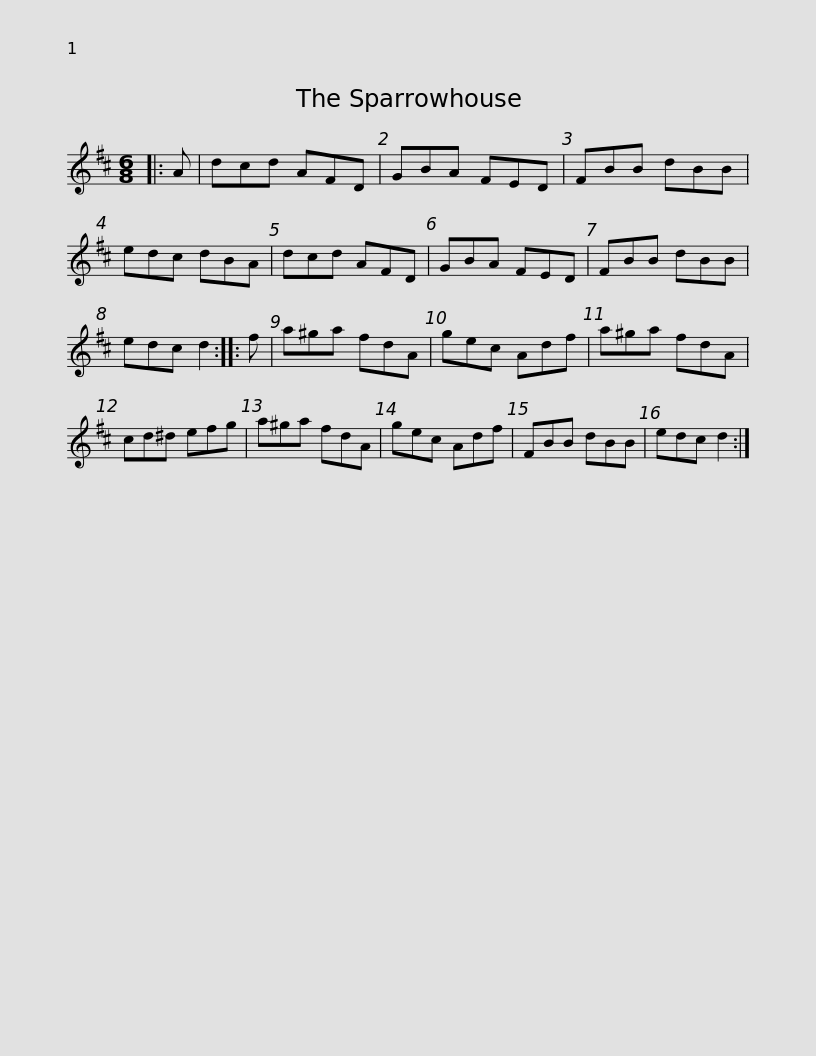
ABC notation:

X:1
L:1/8
M:6/8
I:linebreak $
K:D
V:1 treble
V:1
|: A | dcd AFD | GBA FED | FBB dBB | edc dBA | %5
 dcd AFD | GBA FED | FBB dBB |$ edc d2 :: f | %10
 a^ga fdA | gec Adf | a^ga fdA | cd^d efg | a^ga fdA |$ %15
 gec Adf | FBB dBB | edc d2 :| %18
